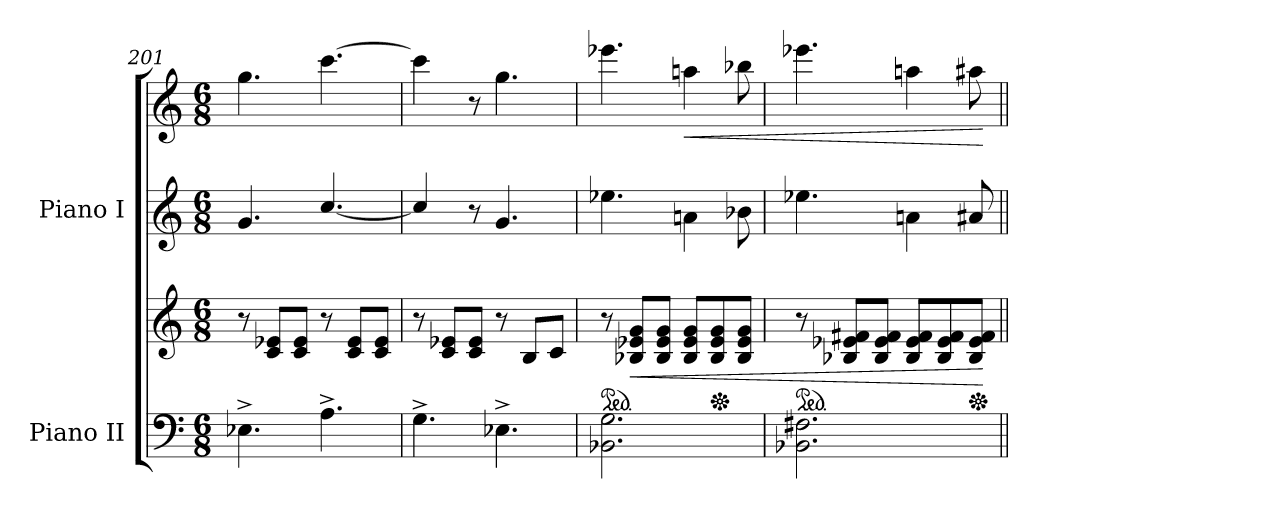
**kern	**kern	**dynam	**kern	**kern	**dynam
*part2	*part2	*part2	*part1	*part1	*part1
*staff4	*staff3	*staff3/4	*staff2	*staff1	*staff1/2
*I"Piano II	*	*	*I"Piano I	*	*
*I'Pno. II	*	*	*I'Pno. I	*	*
*clefF4	*clefG2	*	*clefG2	*clefG2	*
*k[]	*k[]	*	*k[]	*k[]	*
*M6/8	*M6/8	*	*M6/8	*M6/8	*
=201	=201	=201	=201	=201	=201
4.E-X^\	8r	.	4.g/	4.gg\	.
.	8c/ 8e-X/L	.	.	.	.
.	8c/ 8e-/J	.	.	.	.
4.A^\	8r	.	[4.cc/	[4.ccc\	.
.	8c/ 8e-/L	.	.	.	.
.	8c/ 8e-/J	.	.	.	.
=202	=202	=202	=202	=202	=202
4.G^\	8r	.	4cc/]	4ccc\]	.
.	8c/ 8e-X/L	.	.	.	.
.	8c/ 8e-/J	.	8r	8r	.
4.E-X^\	8r	.	4.g/	4.gg\	.
.	8B/L	.	.	.	.
.	8c/J	.	.	.	.
=203	=203	=203	=203	=203	=203
*	*ped	*	*	*	*
2.BB-X\ 2.G\	8r	.	4.ee-X\	4.eee-X\	.
!	!	!LO:HP:b	!	!	!
.	8B-X/ 8e-X/ 8g/L	<	.	.	.
.	8B-/ 8e-/ 8g/J	.	.	.	.
!	!	!	!	!	!LO:HP:b
.	8B-/ 8e-/ 8g/L	.	4an\	4aan\	<
*	*Xped	*	*	*	*
.	8B-/ 8e-/ 8g/	.	.	.	.
.	8B-/ 8e-/ 8g/J	.	8b-X\	8bb-X\	.
=204	=204	=204	=204	=204	=204
*	*ped	*	*	*	*
2.BB-X\ 2.F#X\	8r	.	4.ee-X\	4.eee-X\	.
.	8B-X/ 8e-X/ 8f#X/L	.	.	.	.
.	8B-/ 8e-/ 8f#/J	.	.	.	.
.	8B-/ 8e-/ 8f#/L	.	4an\	4aan\	.
.	8B-/ 8e-/ 8f#/	.	.	.	.
*	*Xped	*	*	*	*
.	8B-/ 8e-/ 8f#/J	.	8a#X/	8aa#X\	.
.	.	[	.	.	[
=||	=||	=||	=||	=||	=||
*-	*-	*-	*-	*-	*-
